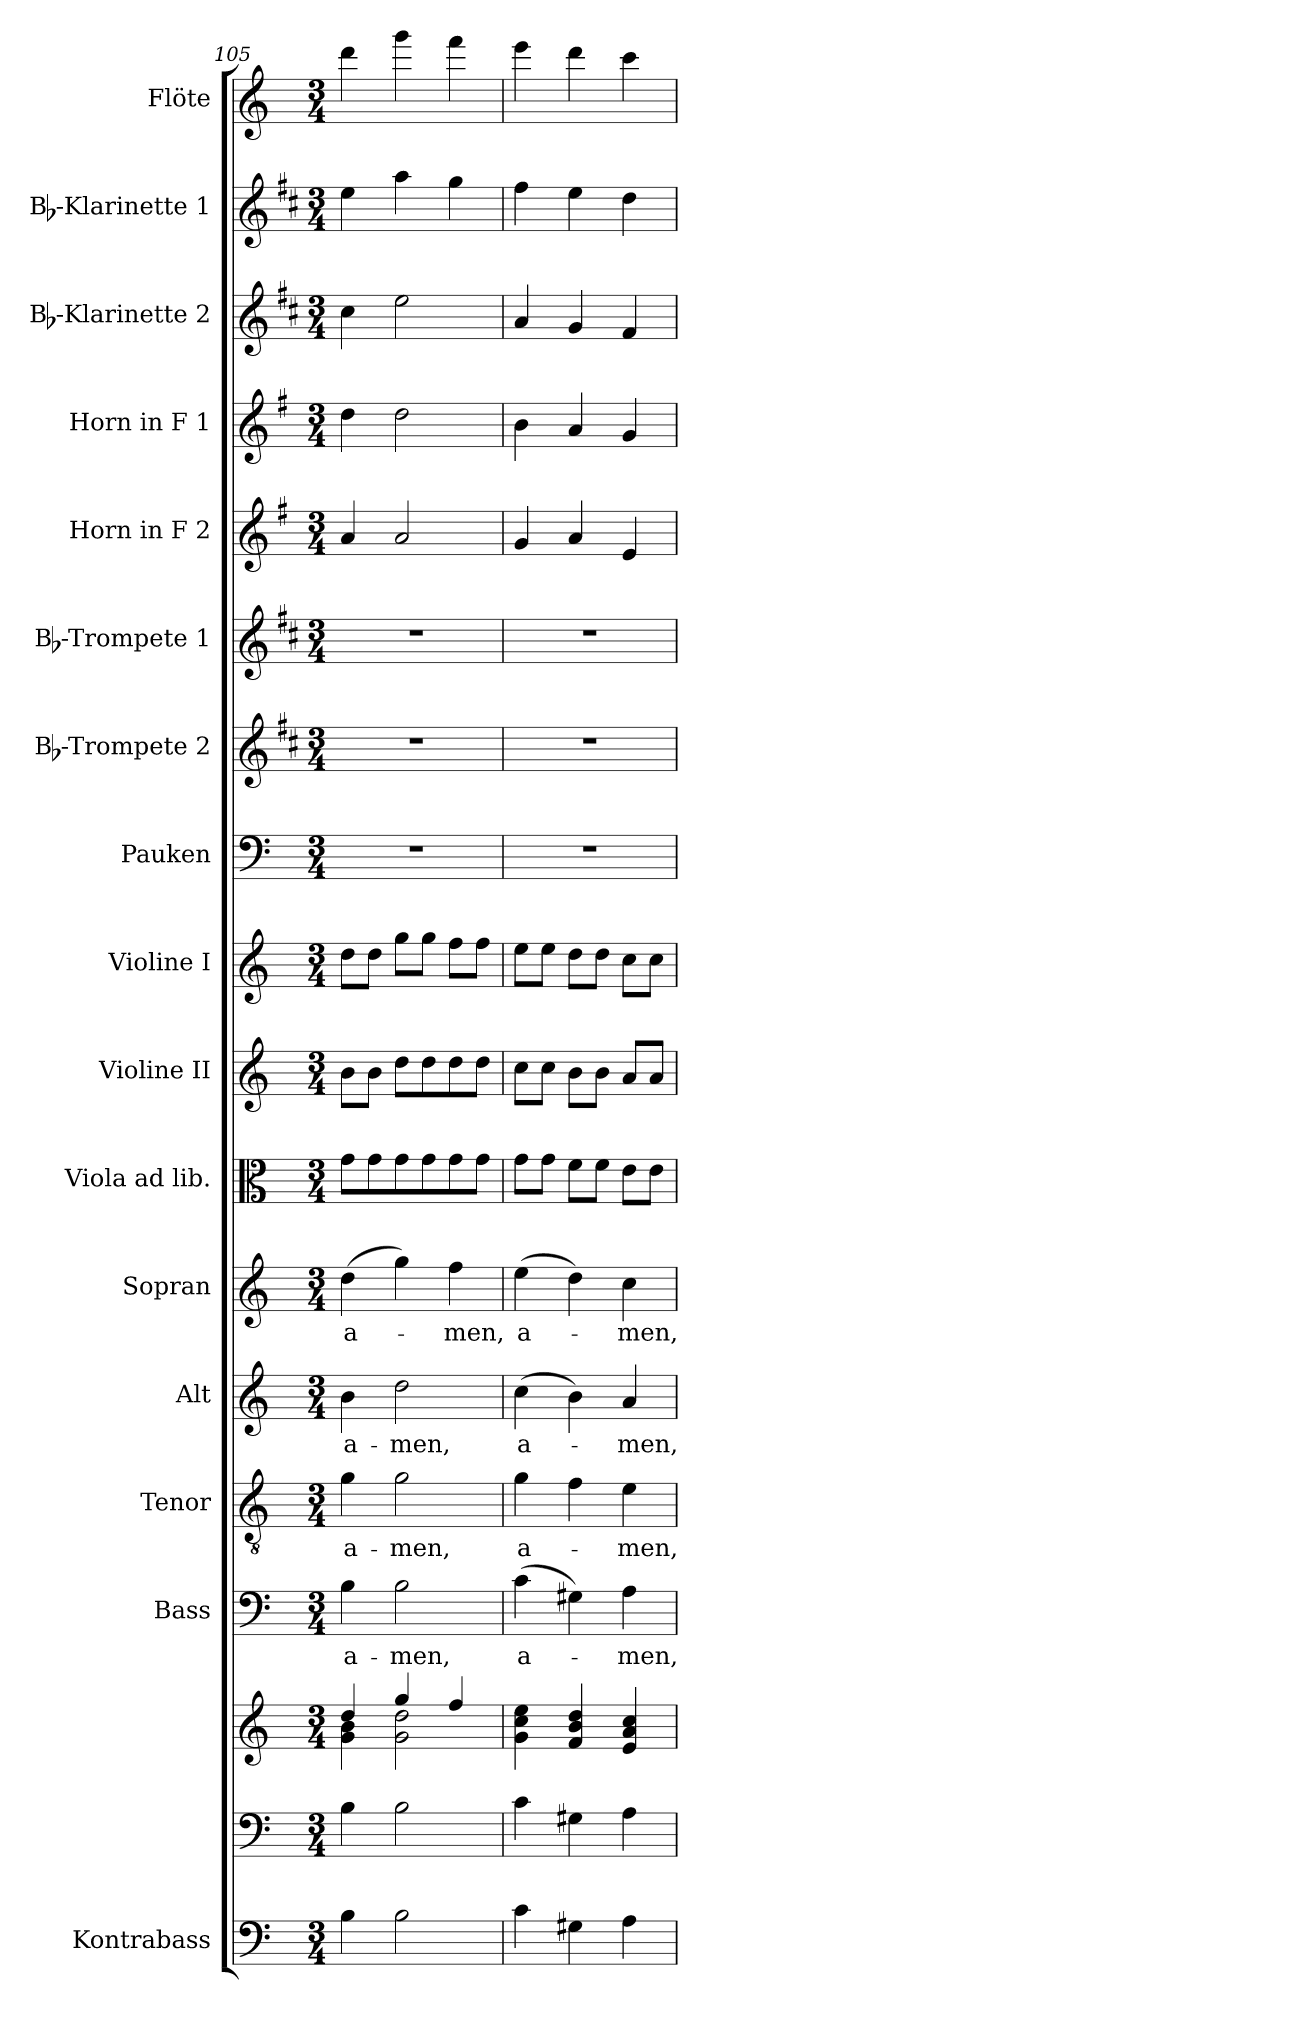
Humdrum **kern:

**kern	**kern	**kern	**kern	**text	**kern	**text	**kern	**text	**kern	**text	**kern	**kern	**kern	**kern	**kern	**kern	**kern	**kern	**kern	**kern	**kern
*part17	*part16	*part16	*part15	*part15	*part14	*part14	*part13	*part13	*part12	*part12	*part11	*part10	*part9	*part8	*part7	*part6	*part5	*part4	*part3	*part2	*part1
*staff18	*staff17	*staff16	*staff15	*staff15	*staff14	*staff14	*staff13	*staff13	*staff12	*staff12	*staff11	*staff10	*staff9	*staff8	*staff7	*staff6	*staff5	*staff4	*staff3	*staff2	*staff1
*I"Kontrabass	*	*	*I"Bass	*	*I"Tenor	*	*I"Alt	*	*I"Sopran	*	*I"Viola ad lib.	*I"Violine II	*I"Violine I	*I"Pauken	*I"Bb-Trompete 2	*I"Bb-Trompete 1	*I"Horn in F 2	*I"Horn in F 1	*I"Bb-Klarinette 2	*I"Bb-Klarinette 1	*I"Flöte
*I'Kb.	*	*	*I'B.	*	*I'T.	*	*I'A.	*	*I'S.	*	*I'Vla.	*I'Vl. II	*I'Vl. I	*I'Pk.	*I'Bb Trp. 2	*I'Bb Trp. 1	*	*	*I'Bb Kl. 2	*I'Bb Kl. 1	*I'Fl.
*clefF4	*clefF4	*clefG2	*clefF4	*	*clefGv2	*	*clefG2	*	*clefG2	*	*clefC3	*clefG2	*clefG2	*clefF4	*clefG2	*clefG2	*clefG2	*clefG2	*clefG2	*clefG2	*clefG2
*ITrd7c12	*	*	*	*	*	*	*	*	*	*	*	*	*	*	*ITrd1c2	*ITrd1c2	*ITrd4c7	*ITrd4c7	*ITrd1c2	*ITrd1c2	*
*k[]	*k[]	*k[]	*k[]	*	*k[]	*	*k[]	*	*k[]	*	*k[]	*k[]	*k[]	*k[]	*k[]	*k[]	*k[]	*k[]	*k[]	*k[]	*k[]
*C:	*C:	*C:	*C:	*	*C:	*	*C:	*	*C:	*	*C:	*C:	*C:	*C:	*C:	*C:	*C:	*C:	*C:	*C:	*C:
*M3/4	*M3/4	*M3/4	*M3/4	*	*M3/4	*	*M3/4	*	*M3/4	*	*M3/4	*M3/4	*M3/4	*M3/4	*M3/4	*M3/4	*M3/4	*M3/4	*M3/4	*M3/4	*M3/4
=105	=105	=105	=105	=105	=105	=105	=105	=105	=105	=105	=105	=105	=105	=105	=105	=105	=105	=105	=105	=105	=105
*	*	*^	*	*	*	*	*	*	*	*	*	*	*	*	*	*	*	*	*	*	*
!	!	!	!	!	!LO:LY:b	!	!LO:LY:b	!	!LO:LY:b	!	!LO:LY:b	!	!	!	!	!	!	!	!	!	!	!
4BB\	4B\	4dd/	4g\ 4b\	4B\	a-	4g\	a-	4b\	a-	(>4dd\	a-	8g\L	8b\L	8dd\L	2.r	2.r	2.r	4d/	4g\	4b\	4dd\	4ddd\
.	.	.	.	.	.	.	.	.	.	.	.	8g\	8b\J	8dd\J	.	.	.	.	.	.	.	.
!	!	!	!	!	!LO:LY:b	!	!LO:LY:b	!	!LO:LY:b	!	!	!	!	!	!	!	!	!	!	!	!	!
2BB\	2B\	4gg/	2g\ 2dd\	2B\	-men,	2g\	-men,	2dd\	-men,	4gg\)	.	8g\	8dd\L	8gg\L	.	.	.	2d/	2g\	2dd\	4gg\	4ggg\
.	.	.	.	.	.	.	.	.	.	.	.	8g\	8dd\	8gg\J	.	.	.	.	.	.	.	.
!	!	!	!	!	!	!	!	!	!	!	!LO:LY:b	!	!	!	!	!	!	!	!	!	!	!
.	.	4ff/	.	.	.	.	.	.	.	4ff\	-men,	8g\	8dd\	8ff\L	.	.	.	.	.	.	4ff\	4fff\
.	.	.	.	.	.	.	.	.	.	.	.	8g\J	8dd\J	8ff\J	.	.	.	.	.	.	.	.
*	*	*v	*v	*	*	*	*	*	*	*	*	*	*	*	*	*	*	*	*	*	*	*
=106	=106	=106	=106	=106	=106	=106	=106	=106	=106	=106	=106	=106	=106	=106	=106	=106	=106	=106	=106	=106	=106
!	!	!	!	!LO:LY:b	!	!LO:LY:b	!	!LO:LY:b	!	!LO:LY:b	!	!	!	!	!	!	!	!	!	!	!
4C\	4c\	4g\ 4cc\ 4ee\	(>4c\	a-	4g\	a-	(>4cc\	a-	(>4ee\	a-	8g\L	8cc\L	8ee\L	2.r	2.r	2.r	4c/	4e\	4g/	4ee\	4eee\
.	.	.	.	.	.	.	.	.	.	.	8g\J	8cc\J	8ee\J	.	.	.	.	.	.	.	.
4GG#X\	4G#X\	4f/ 4b/ 4dd/	4G#X\)	.	4f\	.	4b\)	.	4dd\)	.	8f\L	8b\L	8dd\L	.	.	.	4d/	4d/	4f/	4dd\	4ddd\
.	.	.	.	.	.	.	.	.	.	.	8f\J	8b\J	8dd\J	.	.	.	.	.	.	.	.
!	!	!	!	!LO:LY:b	!	!LO:LY:b	!	!LO:LY:b	!	!LO:LY:b	!	!	!	!	!	!	!	!	!	!	!
4AA\	4A\	4e/ 4a/ 4cc/	4A\	-men,	4e\	-men,	4a/	-men,	4cc\	-men,	8e\L	8a/L	8cc\L	.	.	.	4A/	4c/	4e/	4cc\	4ccc\
.	.	.	.	.	.	.	.	.	.	.	8e\J	8a/J	8cc\J	.	.	.	.	.	.	.	.
=	=	=	=	=	=	=	=	=	=	=	=	=	=	=	=	=	=	=	=	=	=
*-	*-	*-	*-	*-	*-	*-	*-	*-	*-	*-	*-	*-	*-	*-	*-	*-	*-	*-	*-	*-	*-
